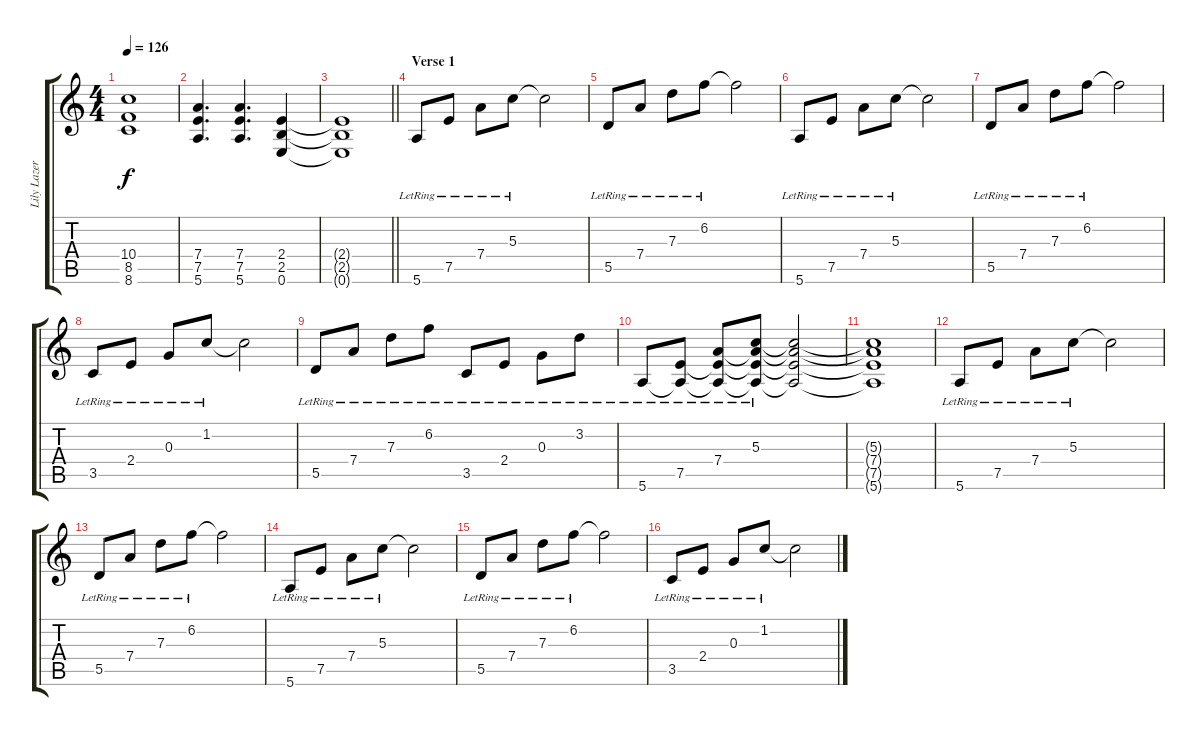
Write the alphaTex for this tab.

\track ("Lily Lazer (Guitar)" "Lily Lazer") {instrument distortionguitar}
\staff {score tabs}
\tuning (E4 B3 G3 D3 A2 E2) {hide}
\ts (4 4)
\tempo 126
\clef g2
\ks c
(10.4{t} 8.5{t} 8.6{t}).1{dy f} |
(7.4 7.5 5.6).4{d} (7.4 7.5 5.6).4{d} (2.4 2.5 0.6).4 |
\barLineRight lightlight
(2.4{t} 2.5{t} 0.6{t}).1 |
\section ("" "Verse 1")
5.6{lr}.8{instrument electricguitarjazz} 7.5{lr}.8 7.4{lr}.8 5.3{lr}.8 5.3{t}.2 |
5.5{lr}.8 7.4{lr}.8 7.3{lr}.8 6.2{lr}.8 6.2{t}.2 |
5.6{lr}.8 7.5{lr}.8 7.4{lr}.8 5.3{lr}.8 5.3{t}.2 |
5.5{lr}.8 7.4{lr}.8 7.3{lr}.8 6.2{lr}.8 6.2{t}.2 |
3.5{lr}.8 2.4{lr}.8 0.3{lr}.8 1.2{lr}.8 1.2{t}.2 |
5.5{lr}.8 7.4{lr}.8 7.3{lr}.8 6.2{lr}.8 3.5{lr}.8 2.4{lr}.8 0.3{lr}.8 3.2{lr}.8 |
5.6{lr}.8 (7.5{lr} 5.6{t}).8 (7.4{lr} 7.5{t} 5.6{t}).8 (5.3{lr} 7.4{t} 7.5{t} 5.6{t}).8 (5.3{t} 7.4{t} 7.5{t} 5.6{t}).2 |
(5.3{t} 7.4{t} 7.5{t} 5.6{t}).1 |
5.6{lr}.8 7.5{lr}.8 7.4{lr}.8 5.3{lr}.8 5.3{t}.2 |
5.5{lr}.8 7.4{lr}.8 7.3{lr}.8 6.2{lr}.8 6.2{t}.2 |
5.6{lr}.8 7.5{lr}.8 7.4{lr}.8 5.3{lr}.8 5.3{t}.2 |
5.5{lr}.8 7.4{lr}.8 7.3{lr}.8 6.2{lr}.8 6.2{t}.2 |
3.5{lr}.8 2.4{lr}.8 0.3{lr}.8 1.2{lr}.8 1.2{t}.2
